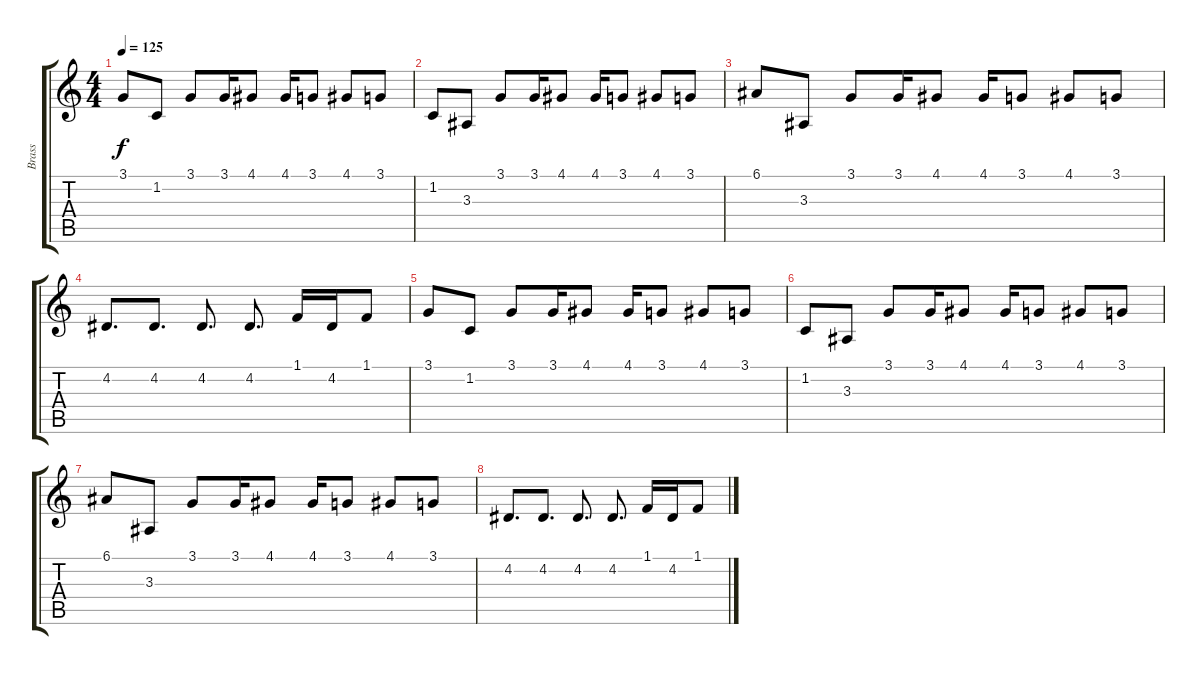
\track ("Brass" "Brass") {instrument brasssection}
\staff {score tabs}
\tuning (E4 B3 G3 D3 A2 E2) {hide}
\ts (4 4)
\tempo 125
\clef g2
\ks c
3.1.8{dy f} 1.2.8 3.1.8 3.1.16 4.1.8 4.1.16 3.1.8 4.1.8 3.1.8 |
1.2.8 3.3.8 3.1.8 3.1.16 4.1.8 4.1.16 3.1.8 4.1.8 3.1.8 |
6.1.8 3.3.8 3.1.8 3.1.16 4.1.8 4.1.16 3.1.8 4.1.8 3.1.8 |
4.2.8{d} 4.2.8{d} 4.2.8{d} 4.2.8{d} 1.1.16 4.2.16 1.1.8 |
3.1.8{volume 0} 1.2.8 3.1.8 3.1.16 4.1.8 4.1.16 3.1.8 4.1.8 3.1.8 |
1.2.8 3.3.8 3.1.8 3.1.16 4.1.8 4.1.16 3.1.8 4.1.8 3.1.8 |
6.1.8 3.3.8 3.1.8 3.1.16 4.1.8 4.1.16 3.1.8 4.1.8 3.1.8 |
4.2.8{d} 4.2.8{d} 4.2.8{d} 4.2.8{d} 1.1.16 4.2.16 1.1.8
